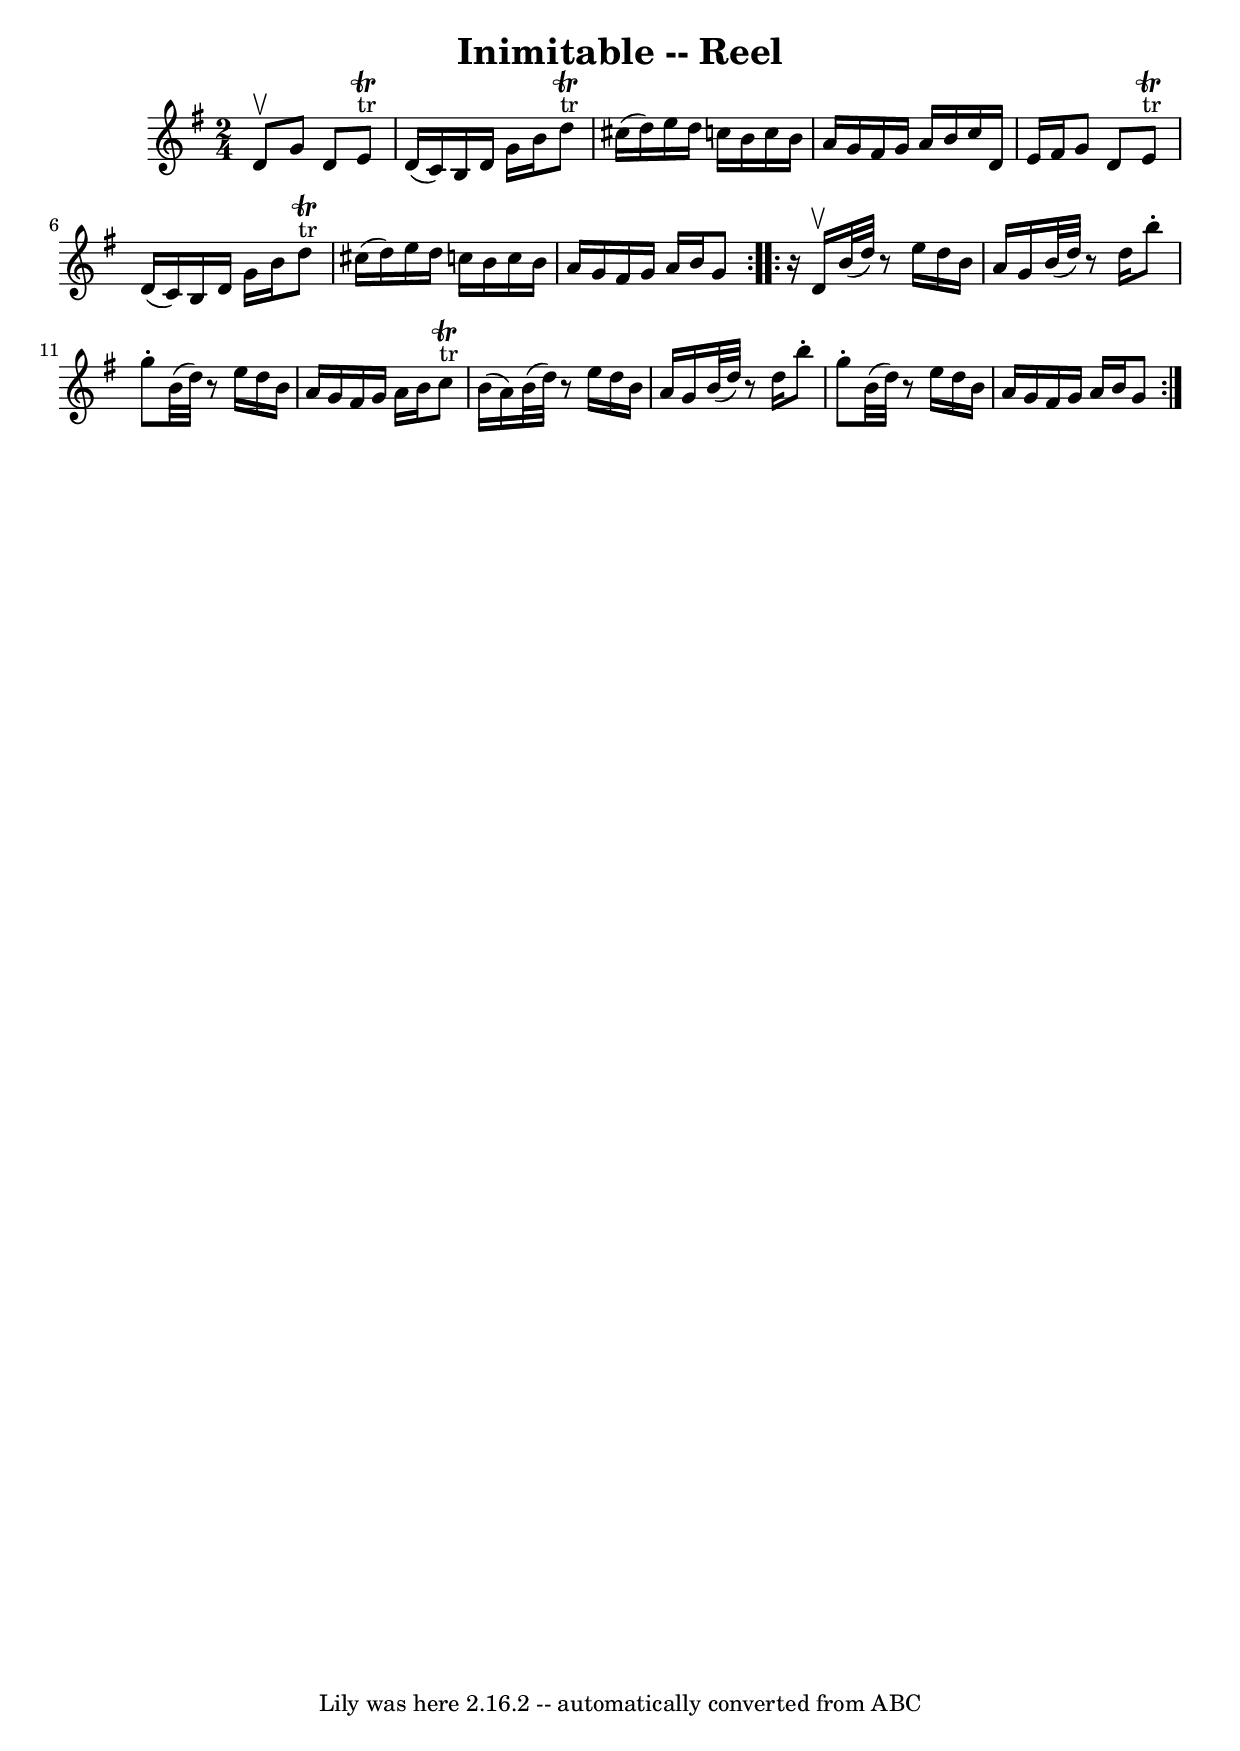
\version "2.16.2"
\include "Mammoth.ily"
\header {
  %% book = "Ryan's Mammoth Collection"
 crossRefNumber = "1"
 footnotes = "\\\\274"
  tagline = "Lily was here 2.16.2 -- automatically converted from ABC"
  title = "Inimitable -- Reel"

}
voicedefault =  {



  \repeat volta 2 {

    \time 2/4 
    \key g \major d'8^\upbow  |
 g'8 d'8 e'8^"tr"^\trill d'16 (c'16)   |
 b16 d'16 g'16 b'16 d''8^"tr"^\trill cs''16 (d''16)    |
 e''16 d''16 c''!16 b'16 c''16 b'16 a'16 g'16     |
 fs'16 g'16 a'16 b'16 c''16 d'16 e'16 fs'16     |
 g'8 d'8 e'8^"tr"^\trill d'16 (c'16)   |
 b16 d'16 g'16 b'16 d''8^"tr"^\trill cs''16 (d''16)    |
 e''16 d''16 c''!16 b'16 c''16 b'16 a'16 g'16     |
 fs'16 g'16 a'16   
 b'16 g'8  
  }     
  \repeat volta 2 {     r16 d'16^\upbow  |
 b'32 ( d''32)   r8 e''16 d''16 b'16 a'16 g'16     |
 b'32 ( d''32)   r8 d''16 b''8-. g''8-.    |
 b'32 (d''32)        r8 e''16 d''16 b'16 a'16 g'16     |
 fs'16 g'16 a'16 b'16 c''8^"tr"^\trill b'16 (a'16)    |
 b'32 ( d''32)   r8 e''16 d''16 b'16 a'16 g'16     |
 b'32 ( d''32)   r8 d''16 b''8-. g''8-.    |
 b'32 (d''32)        r8 e''16 d''16 b'16 a'16 g'16     |
 fs'16 g'16    
 a'16 b'16 g'8  
  }   

}

\score{
  <<

    \context Staff="default"
    {
      \voicedefault 
      
    }

  >>
  \layout {
    
  }
  \midi {
  }

}
